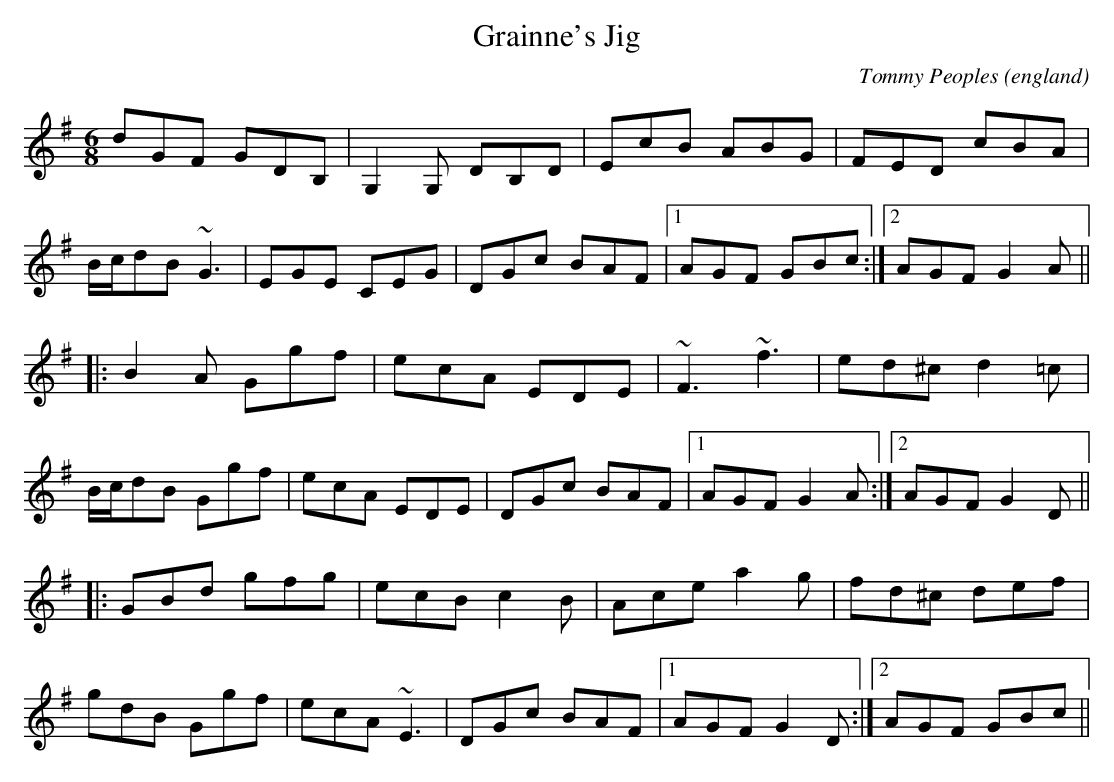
X:1
T:Grainne's Jig
O:england
C:Tommy Peoples
M:6/8
L:1/8
K:G
dGF GDB,|G,2G, DB,D|EcB ABG|FED cBA|
B/c/dB ~G3|EGE CEG|DGc BAF|1 AGF GBc:|2 AGF G2A||
|:B2A Ggf|ecA EDE|~F3 ~f3|ed^c d2=c|
B/c/dB Ggf|ecA EDE|DGc BAF|1 AGF G2A:|2 AGF G2D||
|:GBd gfg|ecB c2B|Ace a2g|fd^c def|
gdB Ggf|ecA ~E3|DGc BAF|1 AGF G2D:|2 AGF GBc||
